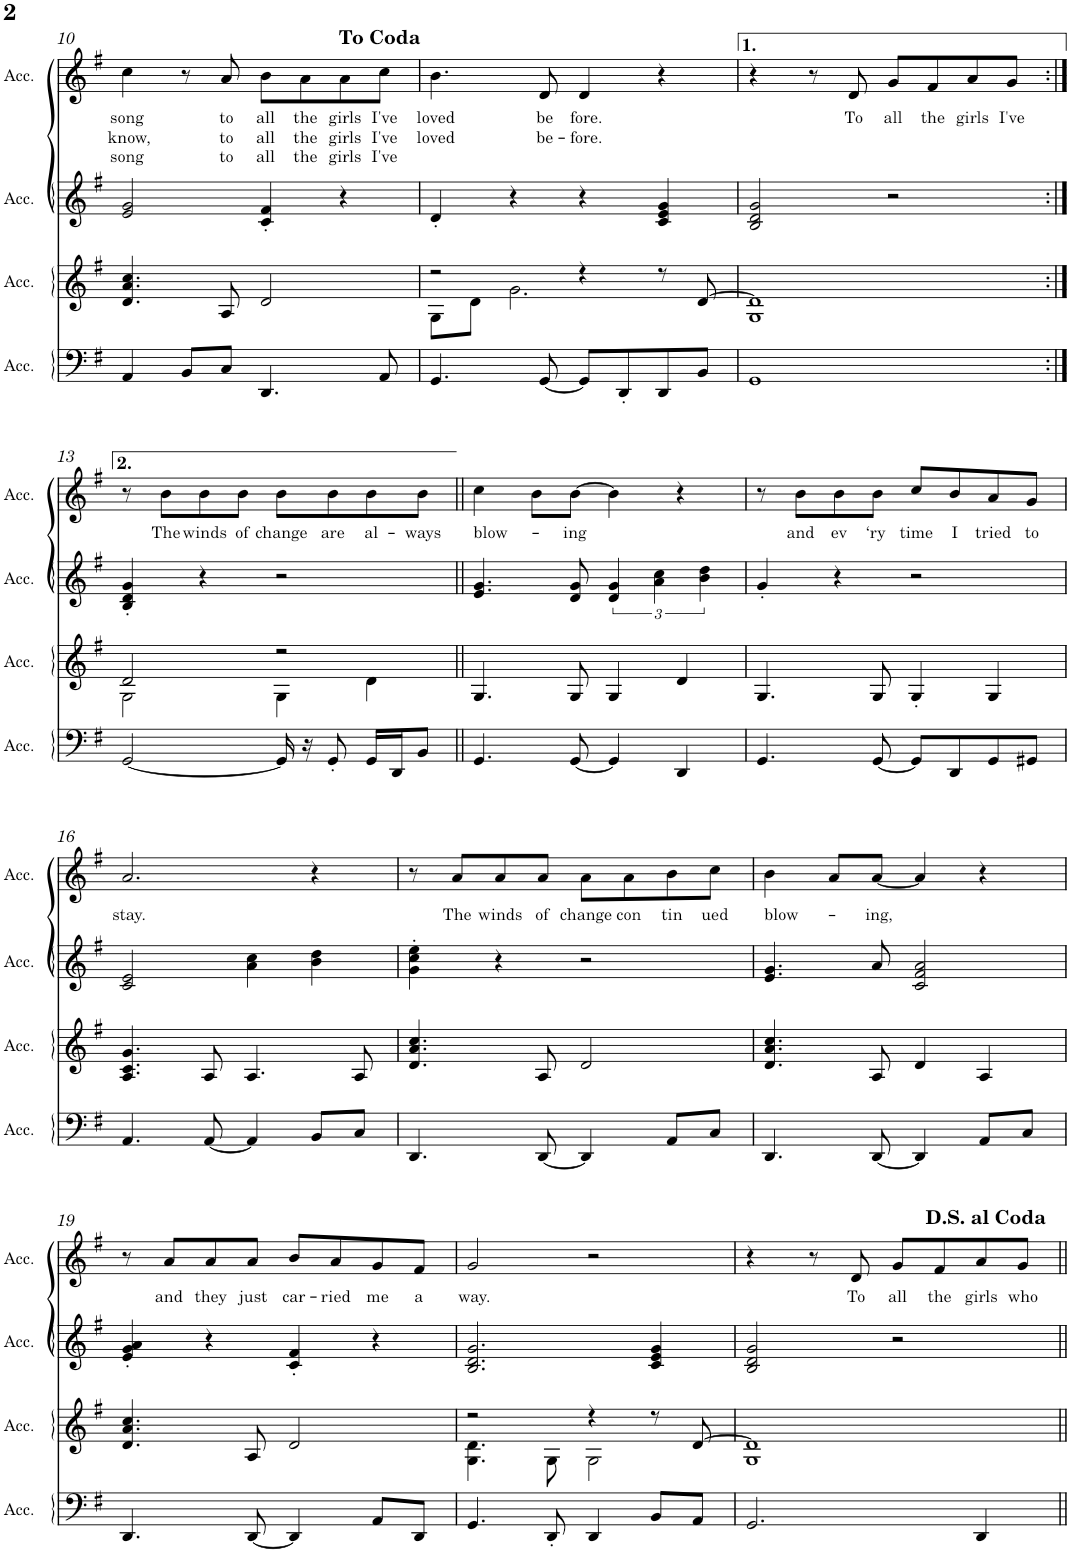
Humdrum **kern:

**kern	**kern	**kern	**kern	**text	**text	**text
*part4	*part3	*part2	*part1	*part1	*part1	*part1
*staff4	*staff3	*staff2	*staff1	*staff1	*staff1	*staff1
*I"Accordion	*I"Accordion	*I"Accordion	*I"Accordion	*	*	*
*I'Acc.	*I'Acc.	*I'Acc.	*I'Acc.	*	*	*
!!LO:PB:g=z
*clefF4	*clefG2	*clefG2	*clefG2	*	*	*
*k[f#]	*k[f#]	*k[f#]	*k[f#]	*	*	*
*M4/4	*M4/4	*M4/4	*M4/4	*	*	*
=10	=10	=10	=10	=10	=10	=10
!	!	!	!	!LO:LY:b	!LO:LY:b	!LO:LY:b
4AA/	4.d/ 4.a/ 4.cc/	2e/ 2g/	4cc\	song	know,	song
8BB/L	.	.	8r	.	.	.
!	!	!	!	!LO:LY:b	!LO:LY:b	!LO:LY:b
8C/J	8A/	.	8a/	to	to	to
!	!	!	!	!LO:LY:b	!LO:LY:b	!LO:LY:b
4.DD/	2d/	4c/' 4f#/'	8b\L	all	all	all
!	!	!	!	!LO:LY:b	!LO:LY:b	!LO:LY:b
.	.	.	8a\	the	the	the
!	!	!	!	!LO:LY:b	!LO:LY:b	!LO:LY:b
.	.	4r	8a\	girls	girls	girls
!	!	!	!	!LO:LY:b	!LO:LY:b	!LO:LY:b
8AA/	.	.	8cc\J	I've	I've	I've
!	!	!	!LO:TX:a:t=<b><font size="12"/>To Coda</b>	!	!	!
=11	=11	=11	=11	=11	=11	=11
*	*^	*	*	*	*	*
!	!	!	!	!	!LO:LY:b	!LO:LY:b	!
4.GG/	2r	8G\L	4d'/	4.b\	loved	loved	.
.	.	8d\J	.	.	.	.	.
.	.	2.g\	4r	.	.	.	.
!	!	!	!	!	!LO:LY:b	!LO:LY:b	!
[8GG/	.	.	.	8d/	be	be-	.
!	!	!	!	!	!LO:LY:b	!LO:LY:b	!
8GG/L]	4r	.	4r	4d/	fore.	-fore.	.
8DD'/	.	.	.	.	.	.	.
8DD/	8r	.	4c/ 4e/ 4g/	4r	.	.	.
8BB/J	[8d/	.	.	.	.	.	.
=12	=12	=12	=12	=12	=12	=12	=12
1GG	1d]	1G	2B/ 2d/ 2g/	4r	.	.	.
.	.	.	.	8r	.	.	.
!	!	!	!	!	!LO:LY:b	!	!
.	.	.	.	8d/	To	.	.
!	!	!	!	!	!LO:LY:b	!	!
.	.	.	2r	8g/L	all	.	.
!	!	!	!	!	!LO:LY:b	!	!
.	.	.	.	8f#/	the	.	.
!	!	!	!	!	!LO:LY:b	!	!
.	.	.	.	8a/	girls	.	.
!	!	!	!	!	!LO:LY:b	!	!
.	.	.	.	8g/J	I've	.	.
!!LO:LB:g=z
=13:|!	=13:|!	=13:|!	=13:|!	=13:|!	=13:|!	=13:|!	=13:|!
[2GG/	2d/	2G\	4B/' 4d/' 4g/'	8r	.	.	.
!	!	!	!	!	!LO:LY:b	!	!
.	.	.	.	8b\L	The	.	.
!	!	!	!	!	!LO:LY:b	!	!
.	.	.	4r	8b\	winds	.	.
!	!	!	!	!	!LO:LY:b	!	!
.	.	.	.	8b\J	of	.	.
!	!	!	!	!	!LO:LY:b	!	!
16GG/]	2r	4G\	2r	8b\L	change	.	.
16r	.	.	.	.	.	.	.
!	!	!	!	!	!LO:LY:b	!	!
8GG'/	.	.	.	8b\	are	.	.
!	!	!	!	!	!LO:LY:b	!	!
16GG/LL	.	4d\	.	8b\	al-	.	.
16DD/J	.	.	.	.	.	.	.
!	!	!	!	!	!LO:LY:b	!	!
8BB/J	.	.	.	8b\J	-ways	.	.
*	*v	*v	*	*	*	*	*
=14||	=14||	=14||	=14||	=14||	=14||	=14||
!	!	!	!	!LO:LY:b	!	!
4.GG/	4.G/	4.e/ 4.g/	4cc\	blow-	.	.
.	.	.	8b\L	.	.	.
!	!	!	!	!LO:LY:b	!	!
[8GG/	8G/	8d/ 8g/	[8b\J	-ing	.	.
4GG/]	4G/	6d/ 6g/	4b\]	.	.	.
.	.	6a\ 6cc\	.	.	.	.
4DD/	4d/	.	4r	.	.	.
.	.	6b\ 6dd\	.	.	.	.
=15	=15	=15	=15	=15	=15	=15
4.GG/	4.G/	4g'/	8r	.	.	.
!	!	!	!	!LO:LY:b	!	!
.	.	.	8b\L	and	.	.
!	!	!	!	!LO:LY:b	!	!
.	.	4r	8b\	ev	.	.
!	!	!	!	!LO:LY:b	!	!
[8GG/	8G/	.	8b\J	‘ry	.	.
!	!	!	!	!LO:LY:b	!	!
8GG/L]	4G'/	2r	8cc/L	time	.	.
!	!	!	!	!LO:LY:b	!	!
8DD/	.	.	8b/	I	.	.
!	!	!	!	!LO:LY:b	!	!
8GG/	4G/	.	8a/	tried	.	.
!	!	!	!	!LO:LY:b	!	!
8GG#X/J	.	.	8g/J	to	.	.
!!LO:LB:g=z
=16	=16	=16	=16	=16	=16	=16
!	!	!	!	!LO:LY:b	!	!
4.AA/	4.A/ 4.c/ 4.g/	2c/ 2e/	2.a/	stay.	.	.
[8AA/	8A/	.	.	.	.	.
4AA/]	4.A/	4a\ 4cc\	.	.	.	.
8BB/L	.	4b\ 4dd\	4r	.	.	.
8C/J	8A/	.	.	.	.	.
=17	=17	=17	=17	=17	=17	=17
4.DD/	4.d/ 4.a/ 4.cc/	4g\' 4cc\' 4ee\'	8r	.	.	.
!	!	!	!	!LO:LY:b	!	!
.	.	.	8a/L	The	.	.
!	!	!	!	!LO:LY:b	!	!
.	.	4r	8a/	winds	.	.
!	!	!	!	!LO:LY:b	!	!
[8DD/	8A/	.	8a/J	of	.	.
!	!	!	!	!LO:LY:b	!	!
4DD/]	2d/	2r	8a\L	change	.	.
!	!	!	!	!LO:LY:b	!	!
.	.	.	8a\	con	.	.
!	!	!	!	!LO:LY:b	!	!
8AA/L	.	.	8b\	tin	.	.
!	!	!	!	!LO:LY:b	!	!
8C/J	.	.	8cc\J	ued	.	.
=18	=18	=18	=18	=18	=18	=18
!	!	!	!	!LO:LY:b	!	!
4.DD/	4.d/ 4.a/ 4.cc/	4.e/ 4.g/	4b\	blow-	.	.
.	.	.	8a/L	.	.	.
!	!	!	!	!LO:LY:b	!	!
[8DD/	8A/	8a/	[8a/J	-ing,	.	.
4DD/]	4d/	2c/ 2f#/ 2a/	4a/]	.	.	.
8AA/L	4A/	.	4r	.	.	.
8C/J	.	.	.	.	.	.
!!LO:LB:g=z
=19	=19	=19	=19	=19	=19	=19
4.DD/	4.d/ 4.a/ 4.cc/	4e/' 4g/' 4a/'	8r	.	.	.
!	!	!	!	!LO:LY:b	!	!
.	.	.	8a/L	and	.	.
!	!	!	!	!LO:LY:b	!	!
.	.	4r	8a/	they	.	.
!	!	!	!	!LO:LY:b	!	!
[8DD/	8A/	.	8a/J	just	.	.
!	!	!	!	!LO:LY:b	!	!
4DD/]	2d/	4c/' 4f#/'	8b/L	car-	.	.
!	!	!	!	!LO:LY:b	!	!
.	.	.	8a/	-ried	.	.
!	!	!	!	!LO:LY:b	!	!
8AA/L	.	4r	8g/	me	.	.
!	!	!	!	!LO:LY:b	!	!
8DD/J	.	.	8f#/J	a	.	.
=20	=20	=20	=20	=20	=20	=20
*	*^	*	*	*	*	*
!	!	!	!	!	!LO:LY:b	!	!
4.GG/	2r	4.G\ 4.d\	2.B/ 2.d/ 2.g/	2g/	way.	.	.
8DD'/	.	8G\	.	.	.	.	.
4DD/	4r	2G\	.	2r	.	.	.
8BB/L	8r	.	4c/ 4e/ 4g/	.	.	.	.
8AA/J	[8d/	.	.	.	.	.	.
=21	=21	=21	=21	=21	=21	=21	=21
2.GG/	1d]	1G	2B/ 2d/ 2g/	4r	.	.	.
.	.	.	.	8r	.	.	.
!	!	!	!	!	!LO:LY:b	!	!
.	.	.	.	8d/	To	.	.
!	!	!	!	!	!LO:LY:b	!	!
.	.	.	2r	8g/L	all	.	.
!	!	!	!	!	!LO:LY:b	!	!
.	.	.	.	8f#/	the	.	.
!	!	!	!	!	!LO:LY:b	!	!
4DD/	.	.	.	8a/	girls	.	.
!	!	!	!	!	!LO:LY:b	!	!
.	.	.	.	8g/J	who	.	.
*	*v	*v	*	*	*	*	*
!	!	!	!LO:TX:a:t=<b><font size="12"/>D.S. al Coda</b>	!	!	!
=||	=||	=||	=||	=||	=||	=||
*-	*-	*-	*-	*-	*-	*-
